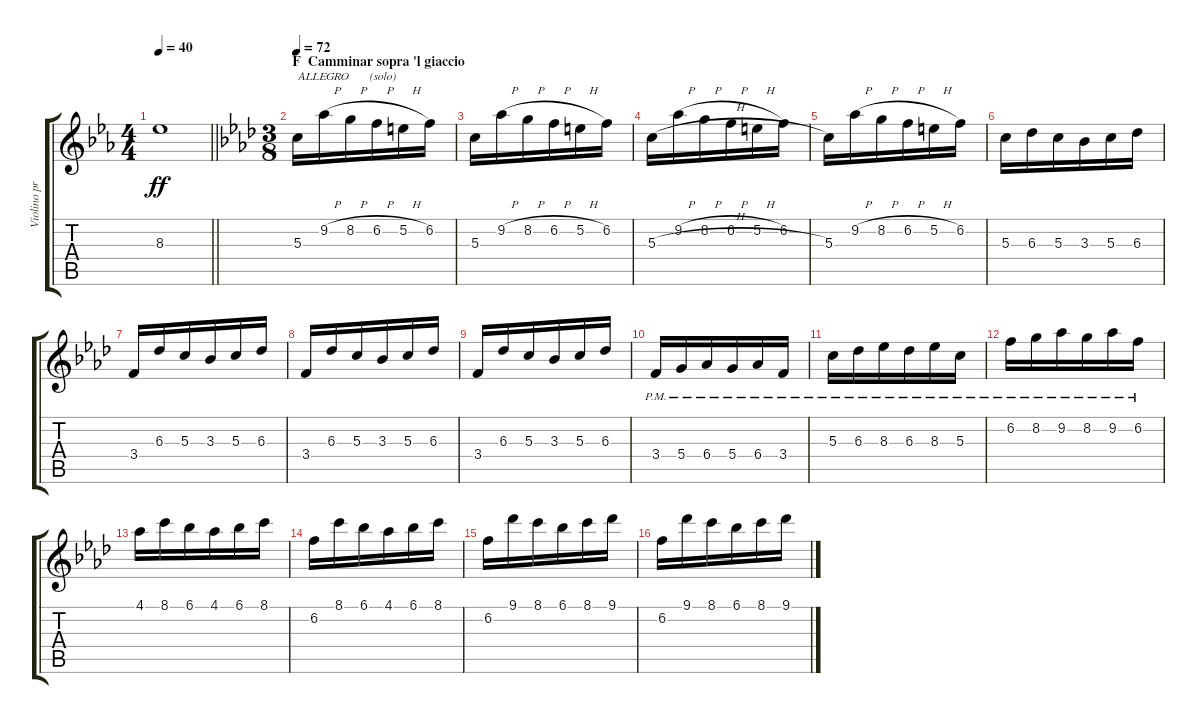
\track ("Violino principale" "Violino pr") {instrument overdrivenguitar}
\staff {score tabs}
\tuning (E4 B3 G3 D3 A2 E2) {hide}
\ts (4 4)
\tempo 40
\clef g2
\barLineRight lightlight
\ks cminor
8.3{t}.1{dy ff} |
\ts (3 8)
\section ("" "F  Camminar sopra 'l giaccio")
\tempo 72
\ks fminor
5.3.16{txt "ALLEGRO       (solo)" volume 13 balance 16} 9.2{h}.16 8.2{h}.16 6.2{h}.16 5.2{h}.16 6.2.16 |
5.3.16 9.2{h}.16 8.2{h}.16 6.2{h}.16 5.2{h}.16 6.2.16 |
5.3{h}.16 9.2{h}.16 8.2{h}.16 6.2{h}.16 5.2{h}.16 6.2.16 |
5.3.16 9.2{h}.16 8.2{h}.16 6.2{h}.16 5.2{h}.16 6.2.16 |
5.3.16 6.3.16 5.3.16 3.3.16 5.3.16 6.3.16 |
3.4.16 6.3.16 5.3.16 3.3.16 5.3.16 6.3.16 |
3.4.16 6.3.16 5.3.16 3.3.16 5.3.16 6.3.16 |
3.4.16 6.3.16 5.3.16 3.3.16 5.3.16 6.3.16 |
3.4{pm}.16 5.4{pm}.16 6.4{pm}.16 5.4{pm}.16 6.4{pm}.16 3.4{pm}.16 |
5.3{pm}.16 6.3{pm}.16 8.3{pm}.16 6.3{pm}.16 8.3{pm}.16 5.3{pm}.16 |
6.2{pm}.16 8.2{pm}.16 9.2{pm}.16 8.2{pm}.16 9.2{pm}.16 6.2{pm}.16 |
4.1.16 8.1.16 6.1.16 4.1.16 6.1.16 8.1.16 |
6.2.16 8.1.16 6.1.16 4.1.16 6.1.16 8.1.16 |
6.2.16 9.1.16 8.1.16 6.1.16 8.1.16 9.1.16 |
6.2.16 9.1.16 8.1.16 6.1.16 8.1.16 9.1.16
